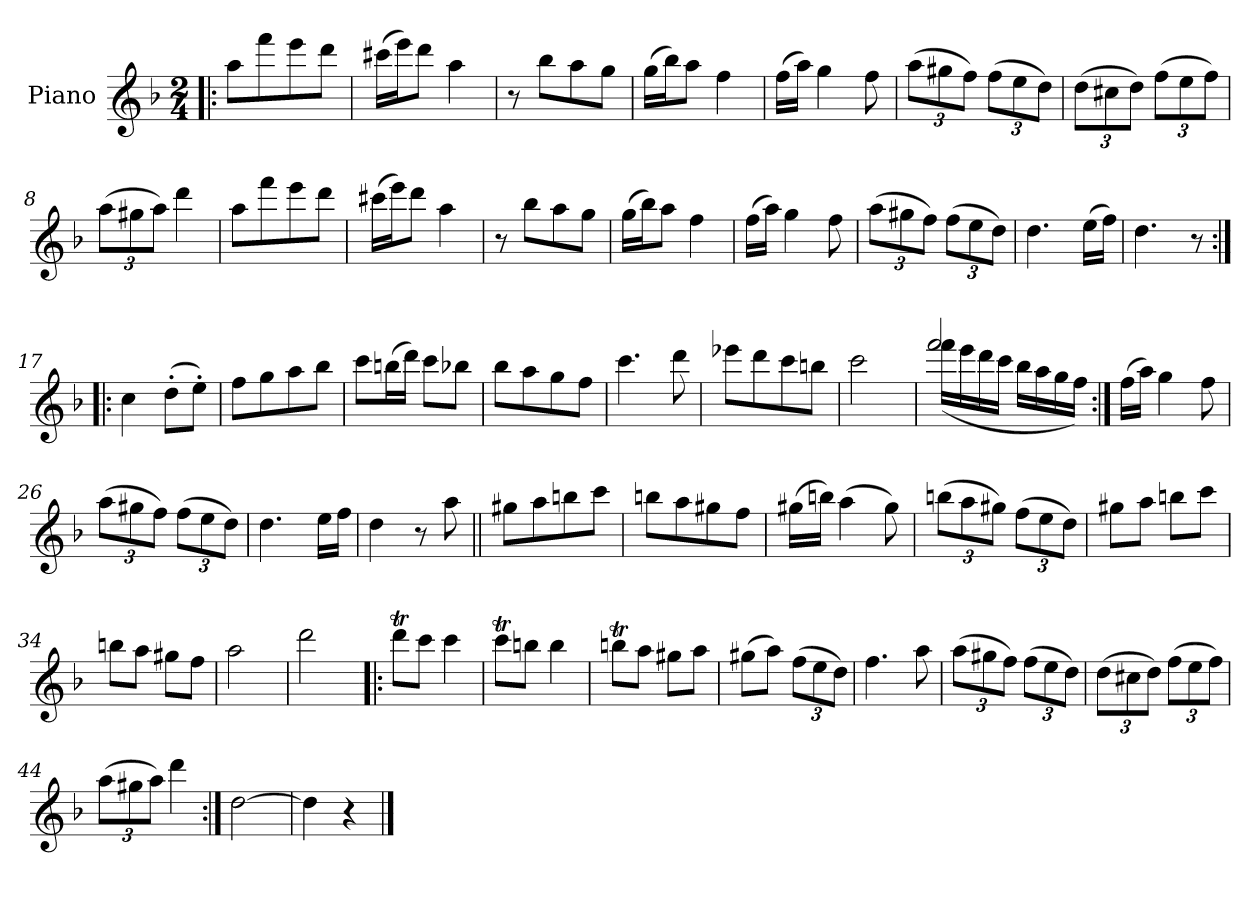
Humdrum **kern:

**kern
*part1
*staff1
*I"Piano
*I'Pno.
*clefG2
*k[b-]
*d:
*M2/4
=1!|:
8aa\L
8fff\
8eee\
8ddd\J
=2
(>16ccc#X\LL
16eee\J)
8ddd\J
4aa\
=3
8r
8bb-\L
8aa\
8gg\J
=4
(>16gg\LL
16bb-\J)
8aa\J
4ff\
!!LO:LB:g=z
=5
(>16ff\LL
16aa\JJ)
4gg\
8ff\
=6
*Xbrackettup
(>12aa\L
12gg#X\
12ff\J)
(>12ff\L
12ee\
12dd\J)
=7
(>12dd\L
12cc#X\
12dd\J)
(>12ff\L
12ee\
12ff\J)
=8
(>12aa\L
12gg#X\
12aa\J)
4ddd\
!!LO:LB:g=z
=9
8aa\L
8fff\
8eee\
8ddd\J
=10
(>16ccc#X\LL
16eee\J)
8ddd\J
4aa\
=11
8r
8bb-\L
8aa\
8gg\J
=12
(>16gg\LL
16bb-\J)
8aa\J
4ff\
=13
(>16ff\LL
16aa\JJ)
4gg\
8ff\
!!LO:LB:g=z
=14
(>12aa\L
12gg#X\
12ff\J)
(>12ff\L
12ee\
12dd\J)
=15
4.dd\
(>16ee\LL
16ff\JJ)
=16
4.dd\
8r
=17:|!|:
4cc\
(>8dd'\L
8ee'\J)
=18
8ff\L
8gg\
8aa\
8bb-\J
!!LO:LB:g=z
=19
8ccc\L
(>16bbn\L
16ddd\JJ)
8ccc\L
8bb-X\J
=20
8bb-\L
8aa\
8gg\
8ff\J
=21
4.ccc\
8ddd\
=22
8eee-X\L
8ddd\
8ccc\
8bbn\J
=23
2ccc\
=24
*^
2fff/	(>16fff\LL
.	16eee\
.	16ddd\
.	16ccc\JJ
.	16bb-\LL
.	16aa\
.	16gg\
.	16ff\JJ)
*v	*v
!!LO:LB:g=z
=25:|!
(>16ff\LL
16aa\JJ)
4gg\
8ff\
=26
(>12aa\L
12gg#X\
12ff\J)
(>12ff\L
12ee\
12dd\J)
=27
4.dd\
16ee\LL
16ff\JJ
=28
4dd\
8r
8aa\
=29||
8gg#X\L
8aa\
8bbn\
8ccc\J
!!LO:LB:g=z
=30
8bbn\L
8aa\
8gg#X\
8ff\J
=31
(>16gg#X\LL
16bbn\JJ)
(>4aa\
8gg#\)
=32
(>12bbn\L
12aa\
12gg#X\J)
(>12ff\L
12ee\
12dd\J)
=33
8gg#X\L
8aa\J
8bbn\L
8ccc\J
!!LO:LB:g=z
=34
8bbn\L
8aa\J
8gg#X\L
8ff\J
=35
2aa\
=36
2ddd\
=37!|:
8dddT\L
8ccc\J
4ccc\
=38
8cccT\L
8bbn\J
4bb\
=39
8bbnt\L
8aa\J
8gg#X\L
8aa\J
=40
(>8gg#X\L
8aa\J)
(>12ff\L
12ee\
12dd\J)
!!LO:LB:g=z
=41
4.ff\
8aa\
=42
(>12aa\L
12gg#X\
12ff\J)
(>12ff\L
12ee\
12dd\J)
=43
(>12dd\L
12cc#X\
12dd\J)
(>12ff\L
12ee\
12ff\J)
=44
(>12aa\L
12gg#X\
12aa\J)
4ddd\
=45:|!
[2dd\
=46
4dd\]
4r
==
*-
